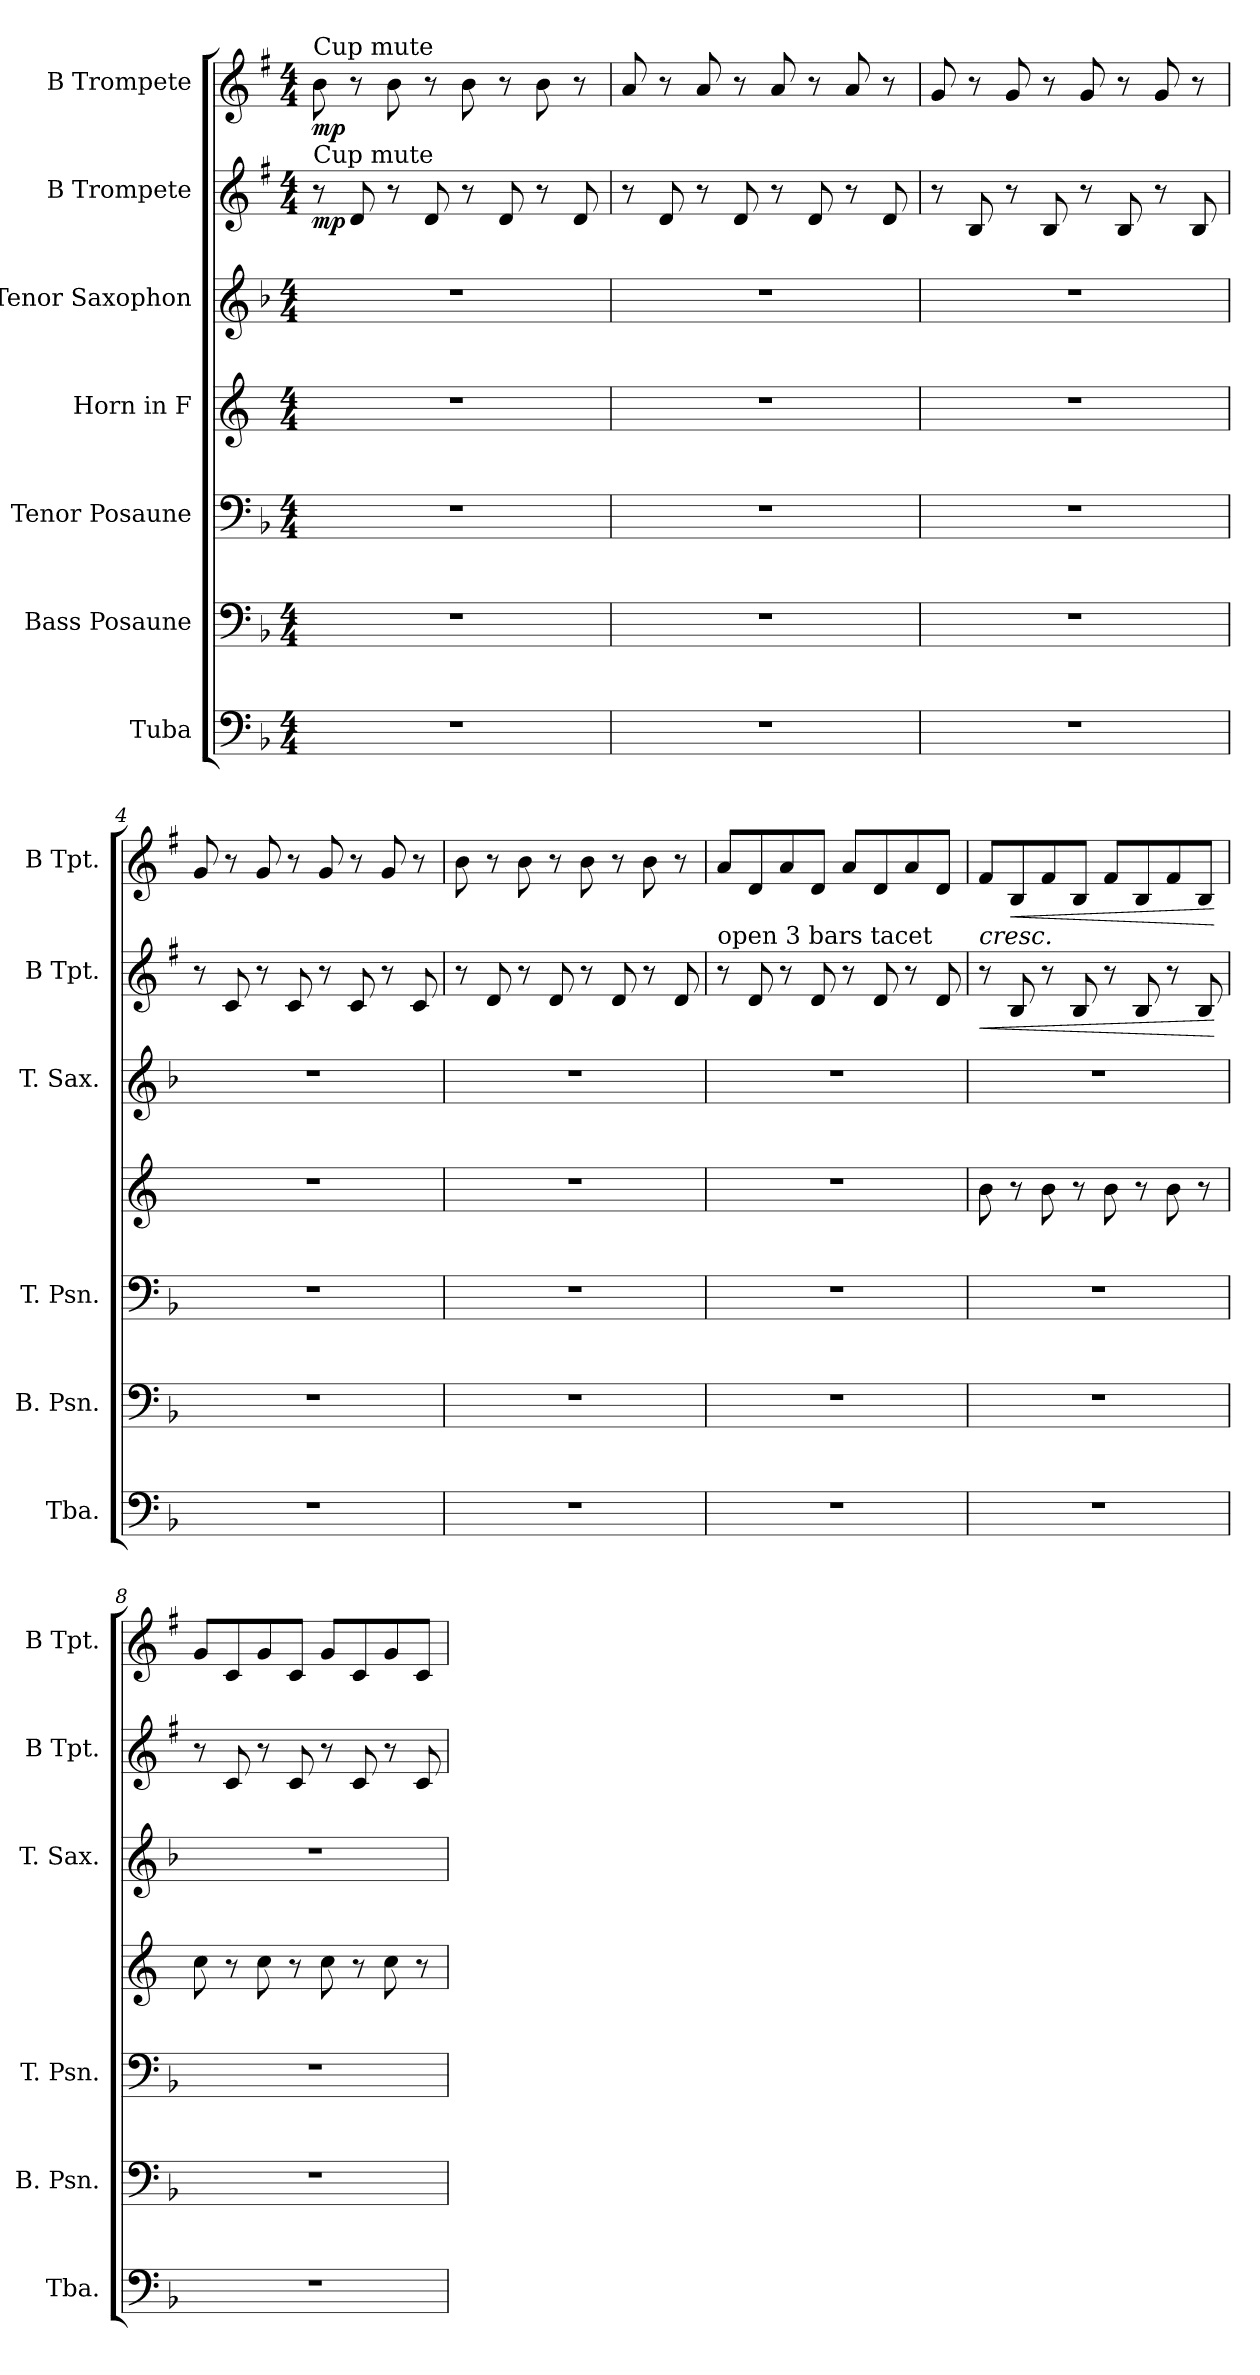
**kern	**kern	**kern	**kern	**kern	**kern	**dynam	**kern	**dynam
*part7	*part6	*part5	*part4	*part3	*part2	*part2	*part1	*part1
*staff7	*staff6	*staff5	*staff4	*staff3	*staff2	*staff2	*staff1	*staff1
*I"Tuba	*I"Bass Posaune	*I"Tenor Posaune	*I"Horn in F	*I"Tenor Saxophon	*I"B Trompete	*	*I"B Trompete	*
*I'Tba.	*I'B. Psn.	*I'T. Psn.	*	*I'T. Sax.	*I'B Tpt.	*	*I'B Tpt.	*
*clefF4	*clefF4	*clefF4	*clefG2	*clefG2	*clefG2	*	*clefG2	*
*	*	*	*ITrd4c7	*ITrd8c14	*ITrd1c2	*	*ITrd1c2	*
*k[b-]	*k[b-]	*k[b-]	*k[b-]	*k[b-]	*k[b-]	*	*k[b-]	*
*M4/4	*M4/4	*M4/4	*M4/4	*M4/4	*M4/4	*	*M4/4	*
=1	=1	=1	=1	=1	=1	=1	=1	=1
!	!	!	!	!	!	!	!LO:TX:a:t=Cup mute	!
!	!	!	!	!	!LO:TX:a:t=Cup mute	!	!	!
!	!	!	!	!	!	!LO:DY:b	!	!LO:DY:b
1r	1r	1r	1r	1r	8r	mp	8a\	mp
.	.	.	.	.	8c/	.	8r	.
.	.	.	.	.	8r	.	8a\	.
.	.	.	.	.	8c/	.	8r	.
.	.	.	.	.	8r	.	8a\	.
.	.	.	.	.	8c/	.	8r	.
.	.	.	.	.	8r	.	8a\	.
.	.	.	.	.	8c/	.	8r	.
=2	=2	=2	=2	=2	=2	=2	=2	=2
1r	1r	1r	1r	1r	8r	.	8g/	.
.	.	.	.	.	8c/	.	8r	.
.	.	.	.	.	8r	.	8g/	.
.	.	.	.	.	8c/	.	8r	.
.	.	.	.	.	8r	.	8g/	.
.	.	.	.	.	8c/	.	8r	.
.	.	.	.	.	8r	.	8g/	.
.	.	.	.	.	8c/	.	8r	.
=3	=3	=3	=3	=3	=3	=3	=3	=3
1r	1r	1r	1r	1r	8r	.	8f/	.
.	.	.	.	.	8A/	.	8r	.
.	.	.	.	.	8r	.	8f/	.
.	.	.	.	.	8A/	.	8r	.
.	.	.	.	.	8r	.	8f/	.
.	.	.	.	.	8A/	.	8r	.
.	.	.	.	.	8r	.	8f/	.
.	.	.	.	.	8A/	.	8r	.
!!LO:PB:g=z
=4	=4	=4	=4	=4	=4	=4	=4	=4
1r	1r	1r	1r	1r	8r	.	8f/	.
.	.	.	.	.	8B-/	.	8r	.
.	.	.	.	.	8r	.	8f/	.
.	.	.	.	.	8B-/	.	8r	.
.	.	.	.	.	8r	.	8f/	.
.	.	.	.	.	8B-/	.	8r	.
.	.	.	.	.	8r	.	8f/	.
.	.	.	.	.	8B-/	.	8r	.
=5	=5	=5	=5	=5	=5	=5	=5	=5
1r	1r	1r	1r	1r	8r	.	8a\	.
.	.	.	.	.	8c/	.	8r	.
.	.	.	.	.	8r	.	8a\	.
.	.	.	.	.	8c/	.	8r	.
.	.	.	.	.	8r	.	8a\	.
.	.	.	.	.	8c/	.	8r	.
.	.	.	.	.	8r	.	8a\	.
.	.	.	.	.	8c/	.	8r	.
=6	=6	=6	=6	=6	=6	=6	=6	=6
!	!	!	!	!	!LO:TX:a:t=open 3 bars tacet	!	!	!
1r	1r	1r	1r	1r	8r	.	8g/L	.
.	.	.	.	.	8c/	.	8c/	.
.	.	.	.	.	8r	.	8g/	.
.	.	.	.	.	8c/	.	8c/J	.
.	.	.	.	.	8r	.	8g/L	.
.	.	.	.	.	8c/	.	8c/	.
.	.	.	.	.	8r	.	8g/	.
.	.	.	.	.	8c/	.	8c/J	.
!!LO:PB:g=z
=7	=7	=7	=7	=7	=7	=7	=7	=7
!	!	!	!	!	!	!LO:HP:b	!	!LO:HP:b
1r	1r	1r	8e\	1r	8r	<	8e/L	<
!	!	!	!	!	!	!	!	!LO:HP:b
.	.	.	8r	.	8A/	.	8A/	<
.	.	.	8e\	.	8r	.	8e/	.
.	.	.	8r	.	8A/	.	8A/J	.
.	.	.	8e\	.	8r	.	8e/L	.
.	.	.	8r	.	8A/	.	8A/	.
.	.	.	8e\	.	8r	.	8e/	.
.	.	.	8r	.	8A/	.	8A/J	.
.	.	.	.	.	.	[	.	[ [
=8	=8	=8	=8	=8	=8	=8	=8	=8
1r	1r	1r	8f\	1r	8r	.	8f/L	.
.	.	.	8r	.	8B-/	.	8B-/	.
.	.	.	8f\	.	8r	.	8f/	.
.	.	.	8r	.	8B-/	.	8B-/J	.
.	.	.	8f\	.	8r	.	8f/L	.
.	.	.	8r	.	8B-/	.	8B-/	.
.	.	.	8f\	.	8r	.	8f/	.
.	.	.	8r	.	8B-/	.	8B-/J	.
=	=	=	=	=	=	=	=	=
*-	*-	*-	*-	*-	*-	*-	*-	*-
